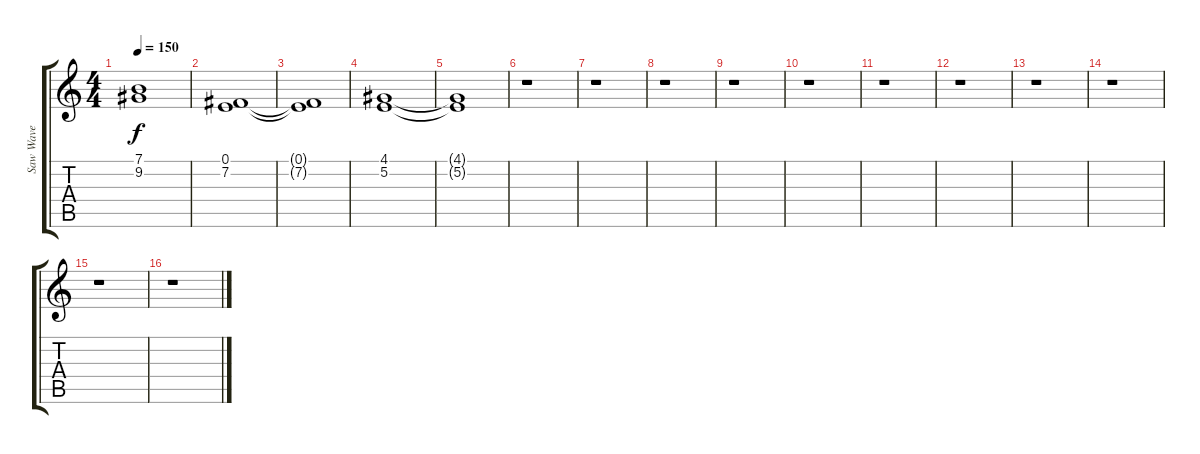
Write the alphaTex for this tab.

\track ("Saw Wave" "Saw Wave") {instrument lead2sawtooth}
\staff {score tabs}
\tuning (E4 B3 G3 D3 A2 E2) {hide}
\ts (4 4)
\tempo 150
\clef g2
\ks c
(7.1{t} 9.2{t}).1{dy f} |
(0.1 7.2).1 |
(0.1{t} 7.2{t}).1 |
(4.1 5.2).1 |
(4.1{t} 5.2{t}).1 |
r.1 |
r.1 |
r.1 |
r.1 |
r.1 |
r.1 |
r.1 |
r.1 |
r.1 |
r.1 |
r.1
